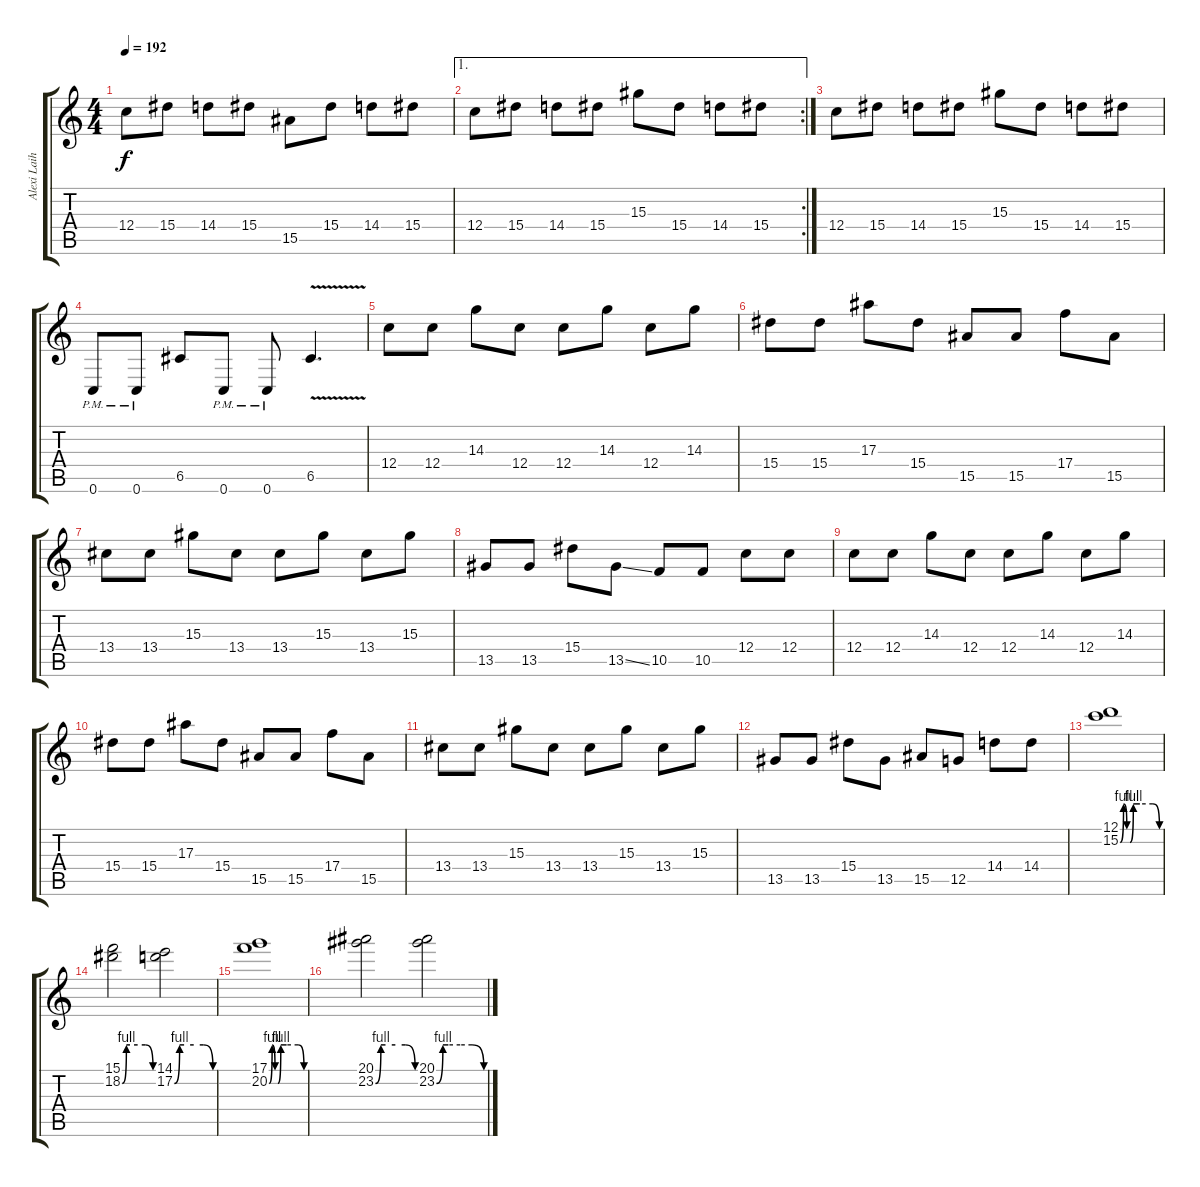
\track ("Alexi Laiho" "Alexi Laih") {instrument distortionguitar}
\staff {score tabs}
\tuning (D4 A3 F3 C3 G2 C2) {hide}
\ts (4 4)
\tempo 192
\clef g2
\ks c
12.4.8{dy f} 15.4.8 14.4.8 15.4.8 15.5.8 15.4.8 14.4.8 15.4.8 |
\ae 1
\rc 2
12.4.8 15.4.8 14.4.8 15.4.8 15.3.8 15.4.8 14.4.8 15.4.8 |
12.4.8 15.4.8 14.4.8 15.4.8 15.3.8 15.4.8 14.4.8 15.4.8 |
0.6{pm}.8 0.6{pm}.8 6.5.8 0.6{pm}.8 0.6{pm}.8 6.5{v}.4{d} |
12.4.8 12.4.8 14.3.8 12.4.8 12.4.8 14.3.8 12.4.8 14.3.8 |
15.4.8 15.4.8 17.3.8 15.4.8 15.5.8 15.5.8 17.4.8 15.5.8 |
13.4.8 13.4.8 15.3.8 13.4.8 13.4.8 15.3.8 13.4.8 15.3.8 |
13.5.8 13.5.8 15.4.8 13.5{ss}.8 10.5.8 10.5.8 12.4.8 12.4.8 |
12.4.8 12.4.8 14.3.8 12.4.8 12.4.8 14.3.8 12.4.8 14.3.8 |
15.4.8 15.4.8 17.3.8 15.4.8 15.5.8 15.5.8 17.4.8 15.5.8 |
13.4.8 13.4.8 15.3.8 13.4.8 13.4.8 15.3.8 13.4.8 15.3.8 |
13.5.8 13.5.8 15.4.8 13.5.8 15.5.8 12.5.8 14.4.8 14.4.8 |
(12.1 15.2{be (custom 0 0 5 4 10 0 15 0 20 4 30 4 50 4 60 0)}).1 |
(15.1 18.2{be (custom 0 0 8 4 15 4 30 4 45 4 60 0)}).2 (14.1 17.2{be (custom 0 0 8 4 15 4 30 4 45 4 60 0)}).2 |
(17.1 20.2{be (custom 0 0 5 4 10 0 15 0 20 4 30 4 50 4 60 0)}).1 |
(20.1 23.2{be (custom 0 0 8 4 15 4 30 4 45 4 60 0)}).2 (20.1 23.2{be (custom 0 0 8 4 15 4 30 4 45 4 60 0)}).2
